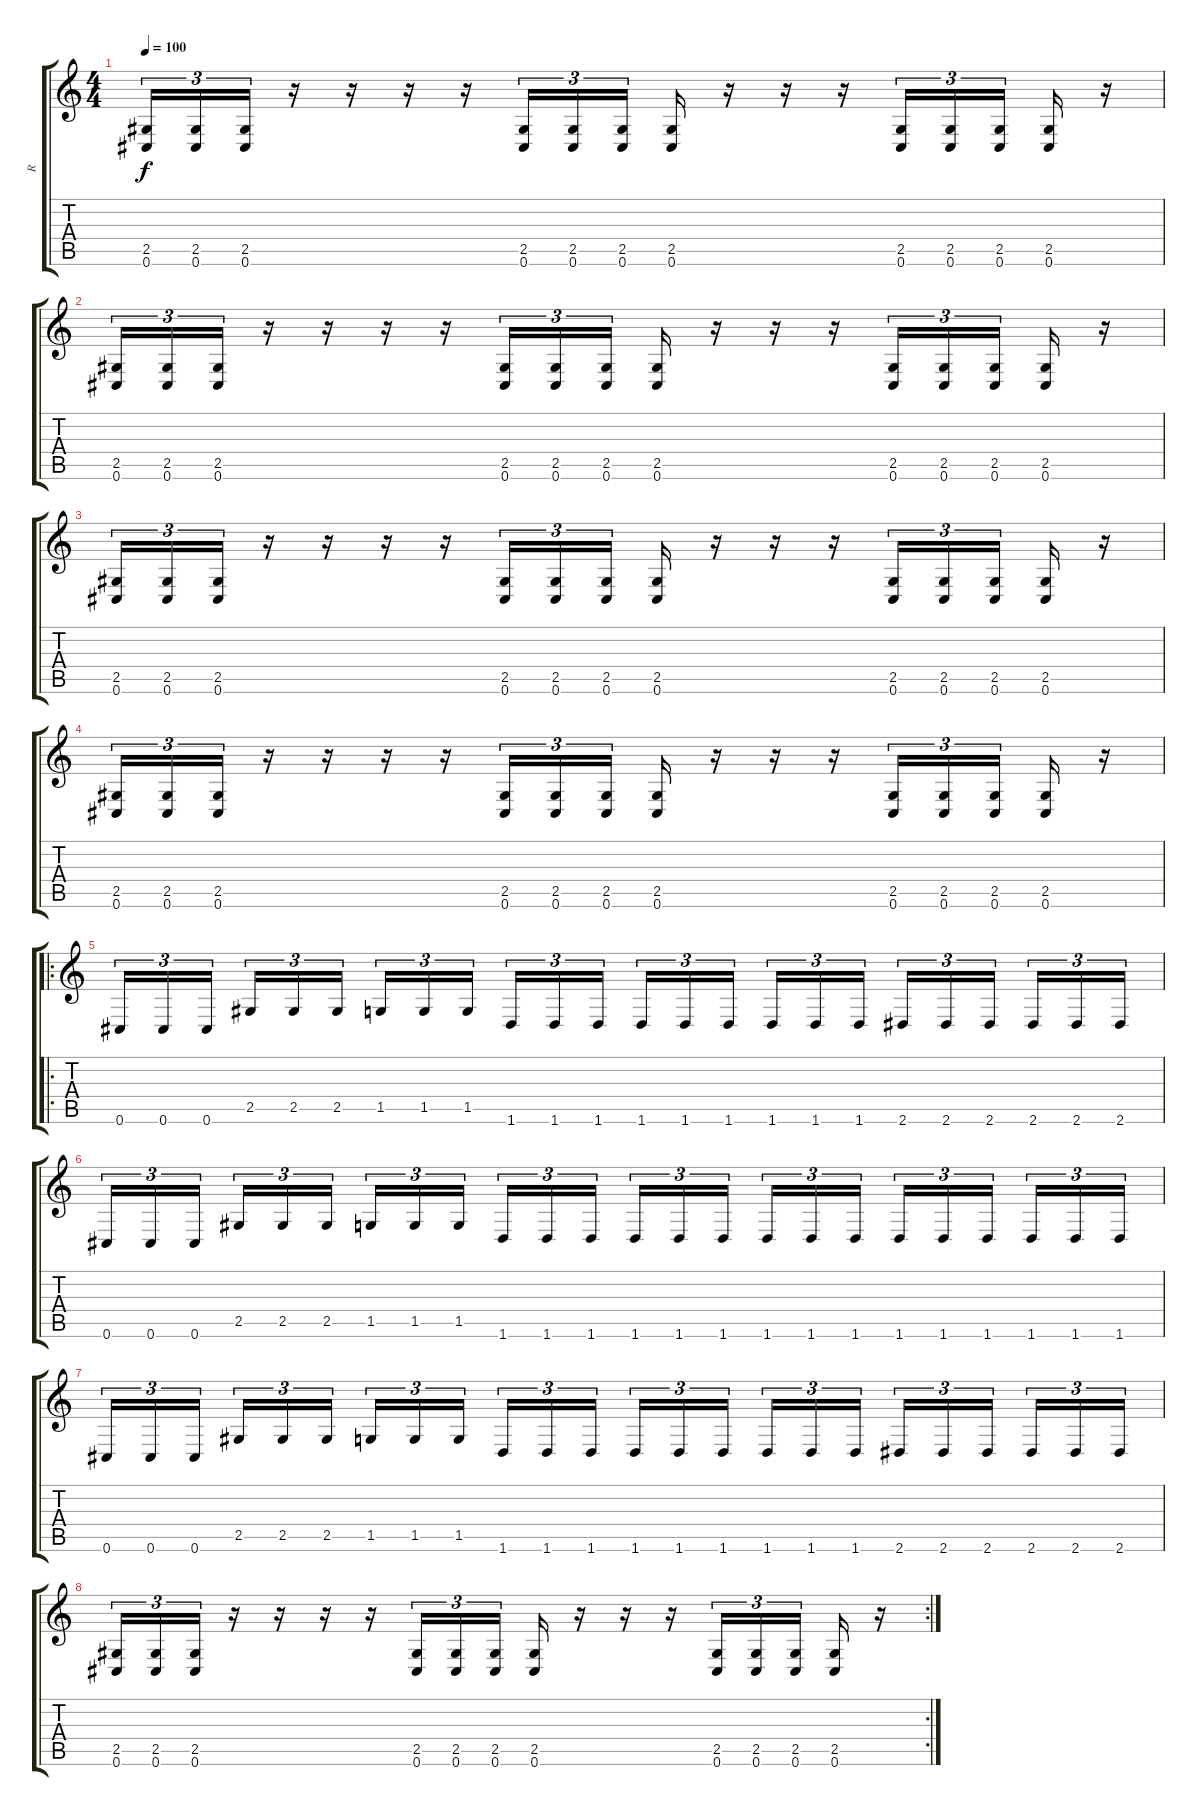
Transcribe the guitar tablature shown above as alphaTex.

\track ("R" "R") {instrument distortionguitar}
\staff {score tabs}
\tuning (Db4 Ab3 E3 B2 Gb2 Db2) {hide}
\ts (4 4)
\tempo 100
\clef g2
\ks c
(2.5 0.6).16{tu (3 2) dy f} (2.5 0.6).16{tu (3 2)} (2.5 0.6).16{tu (3 2)} r.16 r.16 r.16 r.16 (2.5 0.6).16{tu (3 2)} (2.5 0.6).16{tu (3 2)} (2.5 0.6).16{tu (3 2)} (2.5 0.6).16 r.16 r.16 r.16 (2.5 0.6).16{tu (3 2)} (2.5 0.6).16{tu (3 2)} (2.5 0.6).16{tu (3 2)} (2.5 0.6).16 r.16 |
(2.5 0.6).16{tu (3 2)} (2.5 0.6).16{tu (3 2)} (2.5 0.6).16{tu (3 2)} r.16 r.16 r.16 r.16 (2.5 0.6).16{tu (3 2)} (2.5 0.6).16{tu (3 2)} (2.5 0.6).16{tu (3 2)} (2.5 0.6).16 r.16 r.16 r.16 (2.5 0.6).16{tu (3 2)} (2.5 0.6).16{tu (3 2)} (2.5 0.6).16{tu (3 2)} (2.5 0.6).16 r.16 |
(2.5 0.6).16{tu (3 2)} (2.5 0.6).16{tu (3 2)} (2.5 0.6).16{tu (3 2)} r.16 r.16 r.16 r.16 (2.5 0.6).16{tu (3 2)} (2.5 0.6).16{tu (3 2)} (2.5 0.6).16{tu (3 2)} (2.5 0.6).16 r.16 r.16 r.16 (2.5 0.6).16{tu (3 2)} (2.5 0.6).16{tu (3 2)} (2.5 0.6).16{tu (3 2)} (2.5 0.6).16 r.16 |
(2.5 0.6).16{tu (3 2)} (2.5 0.6).16{tu (3 2)} (2.5 0.6).16{tu (3 2)} r.16 r.16 r.16 r.16 (2.5 0.6).16{tu (3 2)} (2.5 0.6).16{tu (3 2)} (2.5 0.6).16{tu (3 2)} (2.5 0.6).16 r.16 r.16 r.16 (2.5 0.6).16{tu (3 2)} (2.5 0.6).16{tu (3 2)} (2.5 0.6).16{tu (3 2)} (2.5 0.6).16 r.16 |
\ro
\section ("" "")
0.6.16{tu (3 2)} 0.6.16{tu (3 2)} 0.6.16{tu (3 2)} 2.5.16{tu (3 2)} 2.5.16{tu (3 2)} 2.5.16{tu (3 2)} 1.5.16{tu (3 2)} 1.5.16{tu (3 2)} 1.5.16{tu (3 2)} 1.6.16{tu (3 2)} 1.6.16{tu (3 2)} 1.6.16{tu (3 2)} 1.6.16{tu (3 2)} 1.6.16{tu (3 2)} 1.6.16{tu (3 2)} 1.6.16{tu (3 2)} 1.6.16{tu (3 2)} 1.6.16{tu (3 2)} 2.6.16{tu (3 2)} 2.6.16{tu (3 2)} 2.6.16{tu (3 2)} 2.6.16{tu (3 2)} 2.6.16{tu (3 2)} 2.6.16{tu (3 2)} |
0.6.16{tu (3 2)} 0.6.16{tu (3 2)} 0.6.16{tu (3 2)} 2.5.16{tu (3 2)} 2.5.16{tu (3 2)} 2.5.16{tu (3 2)} 1.5.16{tu (3 2)} 1.5.16{tu (3 2)} 1.5.16{tu (3 2)} 1.6.16{tu (3 2)} 1.6.16{tu (3 2)} 1.6.16{tu (3 2)} 1.6.16{tu (3 2)} 1.6.16{tu (3 2)} 1.6.16{tu (3 2)} 1.6.16{tu (3 2)} 1.6.16{tu (3 2)} 1.6.16{tu (3 2)} 1.6.16{tu (3 2)} 1.6.16{tu (3 2)} 1.6.16{tu (3 2)} 1.6.16{tu (3 2)} 1.6.16{tu (3 2)} 1.6.16{tu (3 2)} |
0.6.16{tu (3 2)} 0.6.16{tu (3 2)} 0.6.16{tu (3 2)} 2.5.16{tu (3 2)} 2.5.16{tu (3 2)} 2.5.16{tu (3 2)} 1.5.16{tu (3 2)} 1.5.16{tu (3 2)} 1.5.16{tu (3 2)} 1.6.16{tu (3 2)} 1.6.16{tu (3 2)} 1.6.16{tu (3 2)} 1.6.16{tu (3 2)} 1.6.16{tu (3 2)} 1.6.16{tu (3 2)} 1.6.16{tu (3 2)} 1.6.16{tu (3 2)} 1.6.16{tu (3 2)} 2.6.16{tu (3 2)} 2.6.16{tu (3 2)} 2.6.16{tu (3 2)} 2.6.16{tu (3 2)} 2.6.16{tu (3 2)} 2.6.16{tu (3 2)} |
\rc 2
(2.5 0.6).16{tu (3 2)} (2.5 0.6).16{tu (3 2)} (2.5 0.6).16{tu (3 2)} r.16 r.16 r.16 r.16 (2.5 0.6).16{tu (3 2)} (2.5 0.6).16{tu (3 2)} (2.5 0.6).16{tu (3 2)} (2.5 0.6).16 r.16 r.16 r.16 (2.5 0.6).16{tu (3 2)} (2.5 0.6).16{tu (3 2)} (2.5 0.6).16{tu (3 2)} (2.5 0.6).16 r.16
